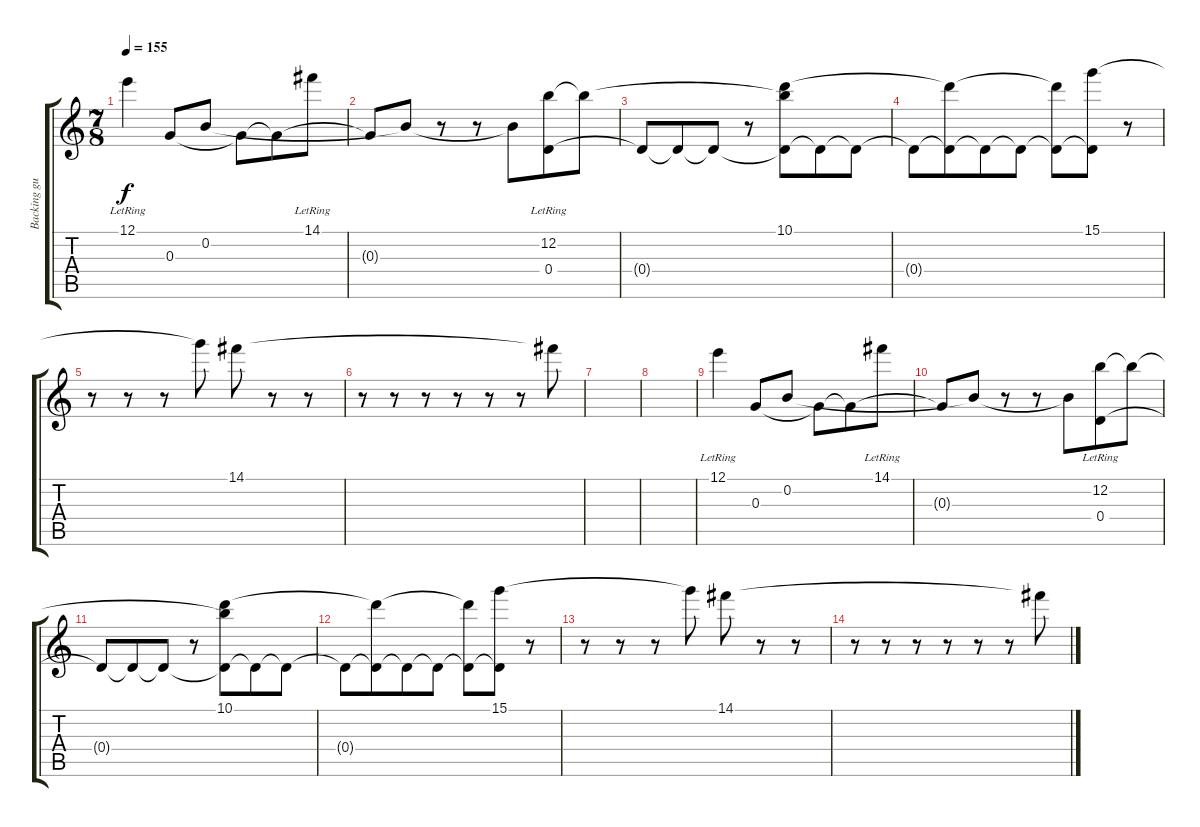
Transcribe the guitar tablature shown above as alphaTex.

\track ("Backing guitar 1" "Backing gu") {instrument acousticguitarsteel}
\staff {score tabs}
\tuning (E4 B3 G3 D3 A2 E2) {hide}
\ts (7 8)
\tempo 155
\clef g2
\ks c
12.1{lr}.4{dy f} 0.3.8 0.2.8 0.3{t}.8 0.3{t}.8 14.1{lr}.8 |
0.3{t}.8 0.2{t}.8 r.8 r.8 0.2{t}.8 (12.2{lr} 0.4).8 12.2{t}.8 |
0.4{t}.8 0.4{t}.8 0.4{t}.8 r.8 (10.1 12.2{t} 0.4{t}).8 0.4{t}.8 0.4{t}.8 |
0.4{t}.8 (10.1{t} 0.4{t}).8 0.4{t}.8 0.4{t}.8 (10.1{t} 0.4{t}).8 (15.1 0.4{t}).8 r.8 |
r.8 r.8 r.8 15.1{t}.8 14.1.8 r.8 r.8 |
r.8 r.8 r.8 r.8 r.8 r.8 14.1{t}.8 |
|
|
12.1{lr}.4 0.3.8 0.2.8 0.3{t}.8 0.3{t}.8 14.1{lr}.8 |
0.3{t}.8 0.2{t}.8 r.8 r.8 0.2{t}.8 (12.2{lr} 0.4).8 12.2{t}.8 |
0.4{t}.8 0.4{t}.8 0.4{t}.8 r.8 (10.1 12.2{t} 0.4{t}).8 0.4{t}.8 0.4{t}.8 |
0.4{t}.8 (10.1{t} 0.4{t}).8 0.4{t}.8 0.4{t}.8 (10.1{t} 0.4{t}).8 (15.1 0.4{t}).8 r.8 |
r.8 r.8 r.8 15.1{t}.8 14.1.8 r.8 r.8 |
r.8 r.8 r.8 r.8 r.8 r.8 14.1{t}.8
